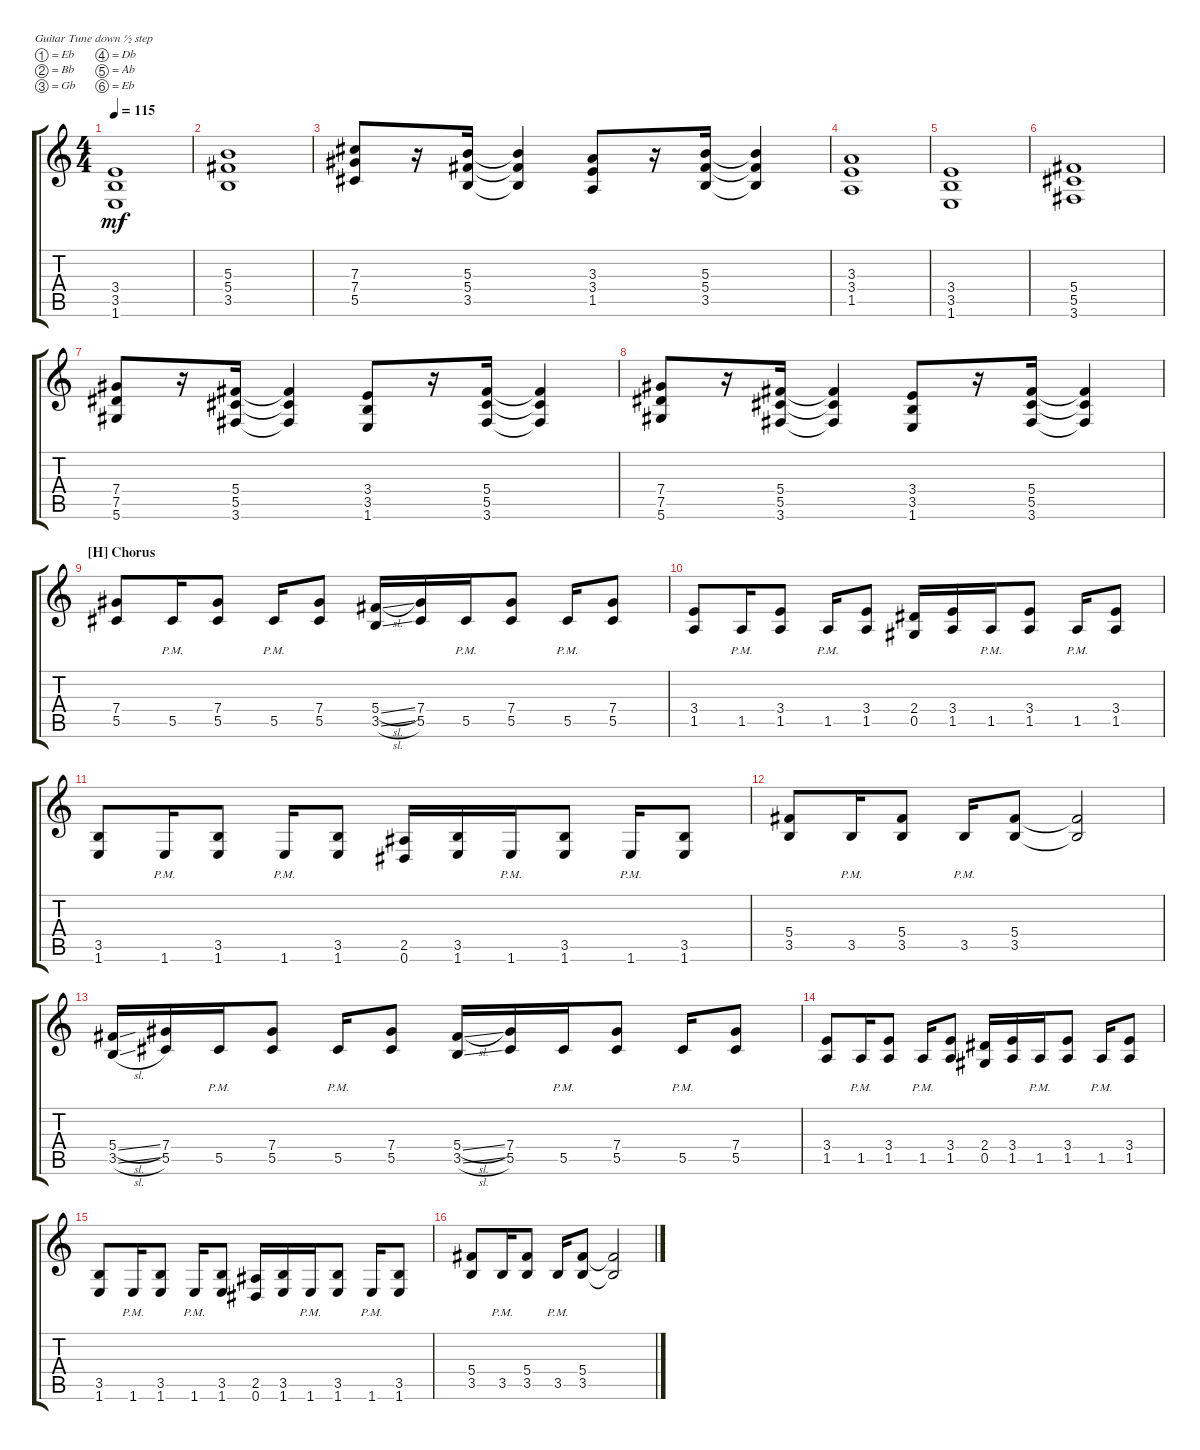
\defaultSystemsLayout 4
\bracketExtendMode groupsimilarinstruments
\singleTrackTrackNamePolicy hidden
\multiTrackTrackNamePolicy hidden
\firstSystemTrackNameOrientation horizontal
\otherSystemsTrackNameOrientation horizontal
\track ("Vladimir Kholstinin" "E-Gt") {instrument distortionguitar}
\staff {score tabs}
\tuning (Eb4 Bb3 Gb3 Db3 Ab2 Eb2)
\ts (4 4)
\tempo 115
\clef g2
\scale
1.03909
\ks c
(1.6 3.5 3.4).1{dy mf} |
\scale
0.960908 (3.5 5.4 5.3).1 |
\scale
1.03909 (5.5 7.4 7.3).8 r.16 (3.5 5.4 5.3).16 (3.5{t} 5.4{t} 5.3{t}).4 (1.5 3.4 3.3).8 r.16 (3.5 5.4 5.3).16 (3.5{t} 5.4{t} 5.3{t}).4 |
\scale
0.960908 (1.5 3.4 3.3).1 |
\scale
1.03909 (1.6 3.5 3.4).1 |
\scale
0.960908 (3.6 5.5 5.4).1 |
\scale
1.03909 (7.5 7.4 5.6).8 r.16 (5.5 5.4 3.6).16 (5.5{t} 5.4{t} 3.6{t}).4 (3.5 3.4 1.6).8 r.16 (5.5 5.4 3.6).16 (5.5{t} 5.4{t} 3.6{t}).4 |
\scale
0.960908 (7.5 7.4 5.6).8 r.16 (5.5 5.4 3.6).16 (5.5{t} 5.4{t} 3.6{t}).4 (3.5 3.4 1.6).8 r.16 (5.5 5.4 3.6).16 (5.5{t} 5.4{t} 3.6{t}).4 |
\section ("H" "Chorus")
\scale
1.03909 (5.5 7.4).8 5.5{pm}.16 (5.5 7.4).8 5.5{pm}.16 (5.5 7.4).8 (3.5{sl} 5.4{sl}).16 (5.5 7.4).16 5.5{pm}.16 (5.5 7.4).8 5.5{pm}.16 (5.5 7.4).8 |
\scale
0.960908 (1.5 3.4).8 1.5{pm}.16 (1.5 3.4).8 1.5{pm}.16 (1.5 3.4).8 (0.5 2.4).16 (1.5 3.4).16 1.5{pm}.16 (1.5 3.4).8 1.5{pm}.16 (1.5 3.4).8 |
\scale
1.03909 (1.6 3.5).8 1.6{pm}.16 (1.6 3.5).8 1.6{pm}.16 (1.6 3.5).8 (0.6 2.5).16 (1.6 3.5).16 1.6{pm}.16 (1.6 3.5).8 1.6{pm}.16 (1.6 3.5).8 |
\scale
0.960908 (3.5 5.4).8 3.5{pm}.16 (3.5 5.4).8 3.5{pm}.16 (3.5 5.4).8 (5.4{t} 3.5{t}).2 |
\scale
1.03909 (5.4{sl} 3.5{sl}).16 (5.5 7.4).16 5.5{pm}.16 (5.5 7.4).8 5.5{pm}.16 (5.5 7.4).8 (3.5{sl} 5.4{sl}).16 (5.5 7.4).16 5.5{pm}.16 (5.5 7.4).8 5.5{pm}.16 (5.5 7.4).8 |
\scale
0.960908 (1.5 3.4).8 1.5{pm}.16 (1.5 3.4).8 1.5{pm}.16 (1.5 3.4).8 (0.5 2.4).16 (1.5 3.4).16 1.5{pm}.16 (1.5 3.4).8 1.5{pm}.16 (1.5 3.4).8 |
\scale
1.03909 (1.6 3.5).8 1.6{pm}.16 (1.6 3.5).8 1.6{pm}.16 (1.6 3.5).8 (0.6 2.5).16 (1.6 3.5).16 1.6{pm}.16 (1.6 3.5).8 1.6{pm}.16 (1.6 3.5).8 |
\scale
0.960908 (3.5 5.4).8 3.5{pm}.16 (3.5 5.4).8 3.5{pm}.16 (3.5 5.4).8 (5.4{t} 3.5{t}).2
